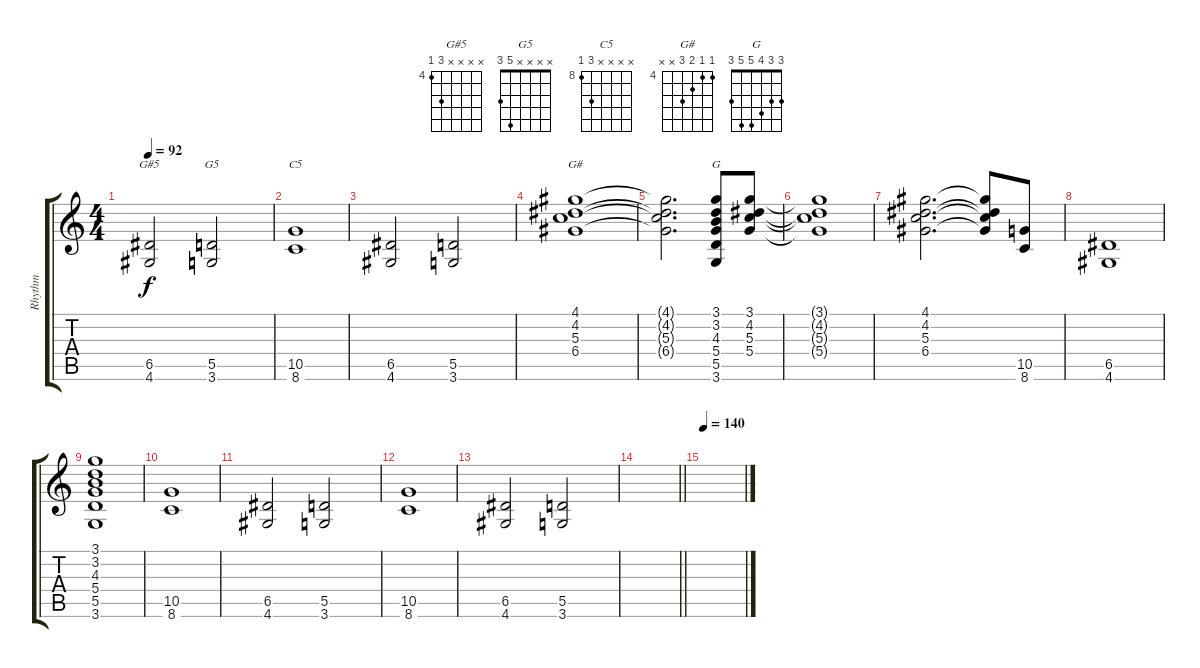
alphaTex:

\track ("Rhythm" "Rhythm") {instrument distortionguitar}
\staff {score tabs}
\tuning (E4 B3 G3 D3 A2 E2) {hide}
\chord ("G#5" x x x x 6 4) {firstfret 4}
\chord ("G5" x x x x 5 3)
\chord ("C5" x x x x 10 8) {firstfret 8}
\chord ("G#" 4 4 5 6 x x) {firstfret 4}
\chord ("G" 3 3 4 5 5 3)
\ts (4 4)
\tempo 92
\clef g2
\ks c
(6.5 4.6).2{ch "G#5" dy f} (5.5 3.6).2{ch "G5"} |
(10.5 8.6).1{ch "C5"} |
(6.5 4.6).2 (5.5 3.6).2 |
(4.1 4.2 5.3 6.4).1{ch "G#"} |
(4.1{t} 4.2{t} 5.3{t} 6.4{t}).2{d} (3.1 3.2 4.3 5.4 5.5 3.6).8{ch "G"} (3.1 4.2 5.3 5.4).8 |
(3.1{t} 4.2{t} 5.3{t} 5.4{t}).1 |
(4.1 4.2 5.3 6.4).2{d} (4.1{t} 4.2{t} 5.3{t} 6.4{t}).8 (10.5 8.6).8 |
(6.5 4.6).1 |
(3.1 3.2 4.3 5.4 5.5 3.6).1 |
(10.5 8.6).1 |
(6.5 4.6).2 (5.5 3.6).2 |
(10.5 8.6).1 |
(6.5 4.6).2 (5.5 3.6).2 |
\barLineRight lightlight
|
\tempo 140
